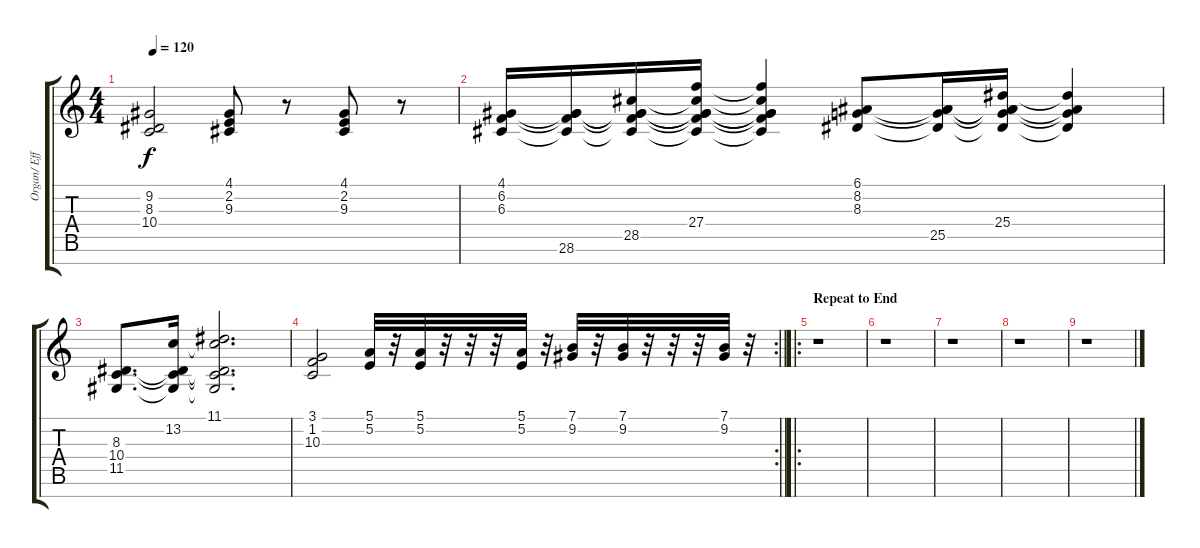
\track ("Organ/ Effect for Electric Piano" "Organ/ Eff") {instrument drawbarorgan}
\staff {score tabs}
\tuning (E4 B3 G3 D3 A2 E2 B1) {hide}
\ts (4 4)
\tempo 120
\clef g2
\ks c
(9.2 8.3 10.4).2{dy f} (4.1 2.2 9.3).8 r.8 (4.1 2.2 9.3).8 r.8 |
(4.1 6.2 6.3).16 (4.1{t} 6.2{t} 6.3{t} 28.6).16 (4.1{t} 6.2{t} 6.3{t} 28.5 28.6{t}).16 (4.1{t} 6.2{t} 6.3{t} 27.4 28.5{t} 28.6{t}).16 (4.1{t} 6.2{t} 6.3{t} 27.4{t} 28.5{t} 28.6{t}).4 (6.1 8.2 8.3).8 (6.1{t} 8.2{t} 8.3{t} 25.5).16 (6.1{t} 8.2{t} 8.3{t} 25.4 25.5{t}).16 (8.2{t} 8.3{t} 25.4{t} 25.5{t}).4 |
(8.3 10.4 11.5).8{d} (13.2 8.3{t} 10.4{t} 11.5{t}).16 (11.1 13.2{t} 8.3{t} 10.4{t} 11.5{t}).2{d} |
\rc 2
\barLineRight lightlight
(3.1 1.2 10.3).2 (5.1 5.2).32 r.32 (5.1 5.2).32 r.32 r.32 r.32 (5.1 5.2).32 r.32 (7.1 9.2).32 r.32 (7.1 9.2).32 r.32 r.32 r.32 (7.1 9.2).32 r.32 |
\ro
\section ("" "Repeat to End")
r.1 |
r.1 |
r.1 |
r.1 |
r.1
